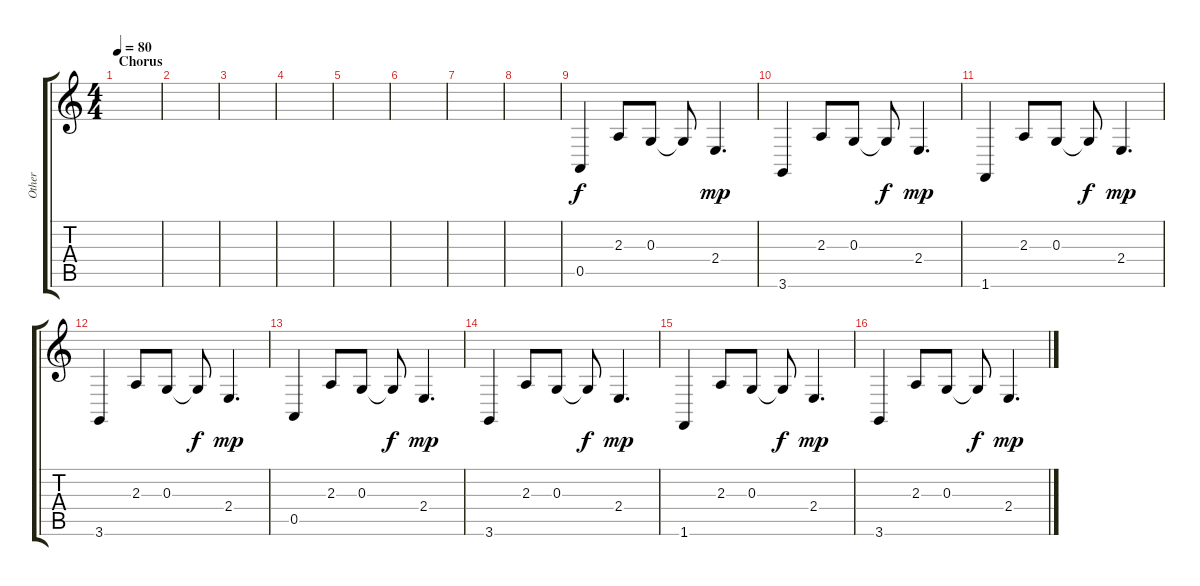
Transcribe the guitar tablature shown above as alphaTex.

\track ("Other" "Other") {instrument brightacousticpiano}
\staff {score tabs}
\tuning (E4 B3 G3 D3 A2 E2) {hide}
\ts (4 4)
\section ("" "Chorus")
\tempo 80
\clef g2
\ks c
|
|
|
|
|
|
|
|
0.5.4 2.3.8 0.3.8 0.3{t}.8{dy f} 2.4.4{d dy mp} |
3.6.4 2.3.8 0.3.8 0.3{t}.8{dy f} 2.4.4{d dy mp} |
1.6.4 2.3.8 0.3.8 0.3{t}.8{dy f} 2.4.4{d dy mp} |
3.6.4 2.3.8 0.3.8 0.3{t}.8{dy f} 2.4.4{d dy mp} |
0.5.4 2.3.8 0.3.8 0.3{t}.8{dy f} 2.4.4{d dy mp} |
3.6.4 2.3.8 0.3.8 0.3{t}.8{dy f} 2.4.4{d dy mp} |
1.6.4 2.3.8 0.3.8 0.3{t}.8{dy f} 2.4.4{d dy mp} |
3.6.4 2.3.8 0.3.8 0.3{t}.8{dy f} 2.4.4{d dy mp}
